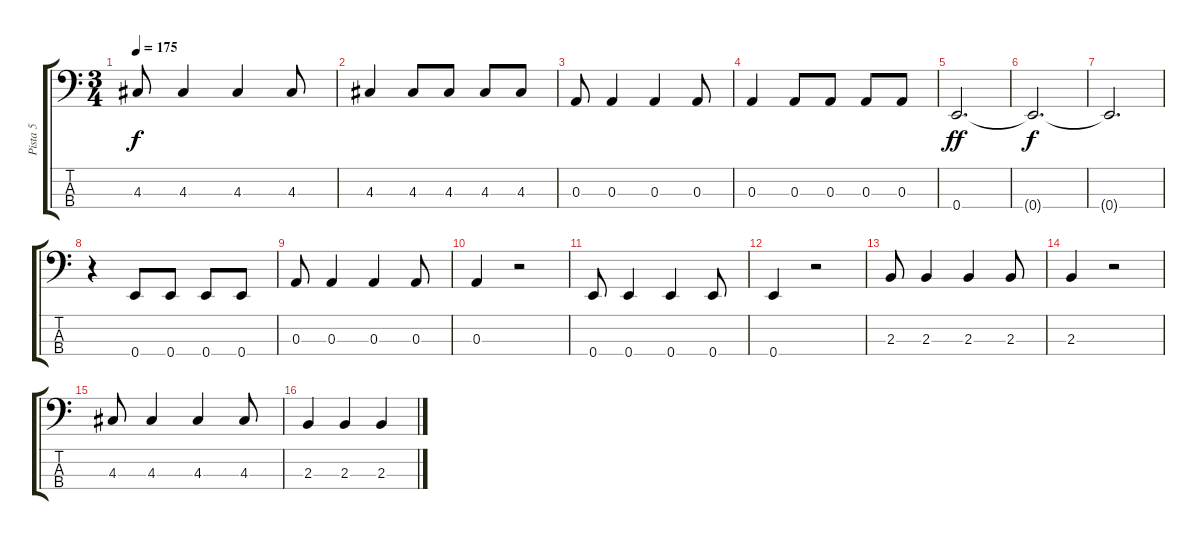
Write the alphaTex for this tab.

\track ("Pista 5" "Pista 5") {instrument electricbassfinger}
\staff {score tabs}
\tuning (G2 D2 A1 E1) {hide}
\ts (3 4)
\tempo 175
\clef f4
\ks c
4.3.8{dy f} 4.3.4 4.3.4 4.3.8 |
4.3.4 4.3.8 4.3.8 4.3.8 4.3.8 |
0.3.8 0.3.4 0.3.4 0.3.8 |
0.3.4 0.3.8 0.3.8 0.3.8 0.3.8 |
0.4.2{d dy ff volume 0} |
0.4{t}.2{d dy f} |
0.4{t}.2{d} |
r.4{volume 15} 0.4.8 0.4.8 0.4.8 0.4.8 |
0.3.8 0.3.4 0.3.4 0.3.8 |
0.3.4 r.2 |
0.4.8 0.4.4 0.4.4 0.4.8 |
0.4.4 r.2 |
2.3.8 2.3.4 2.3.4 2.3.8 |
2.3.4 r.2 |
4.3.8 4.3.4 4.3.4 4.3.8 |
2.3.4 2.3.4 2.3.4
